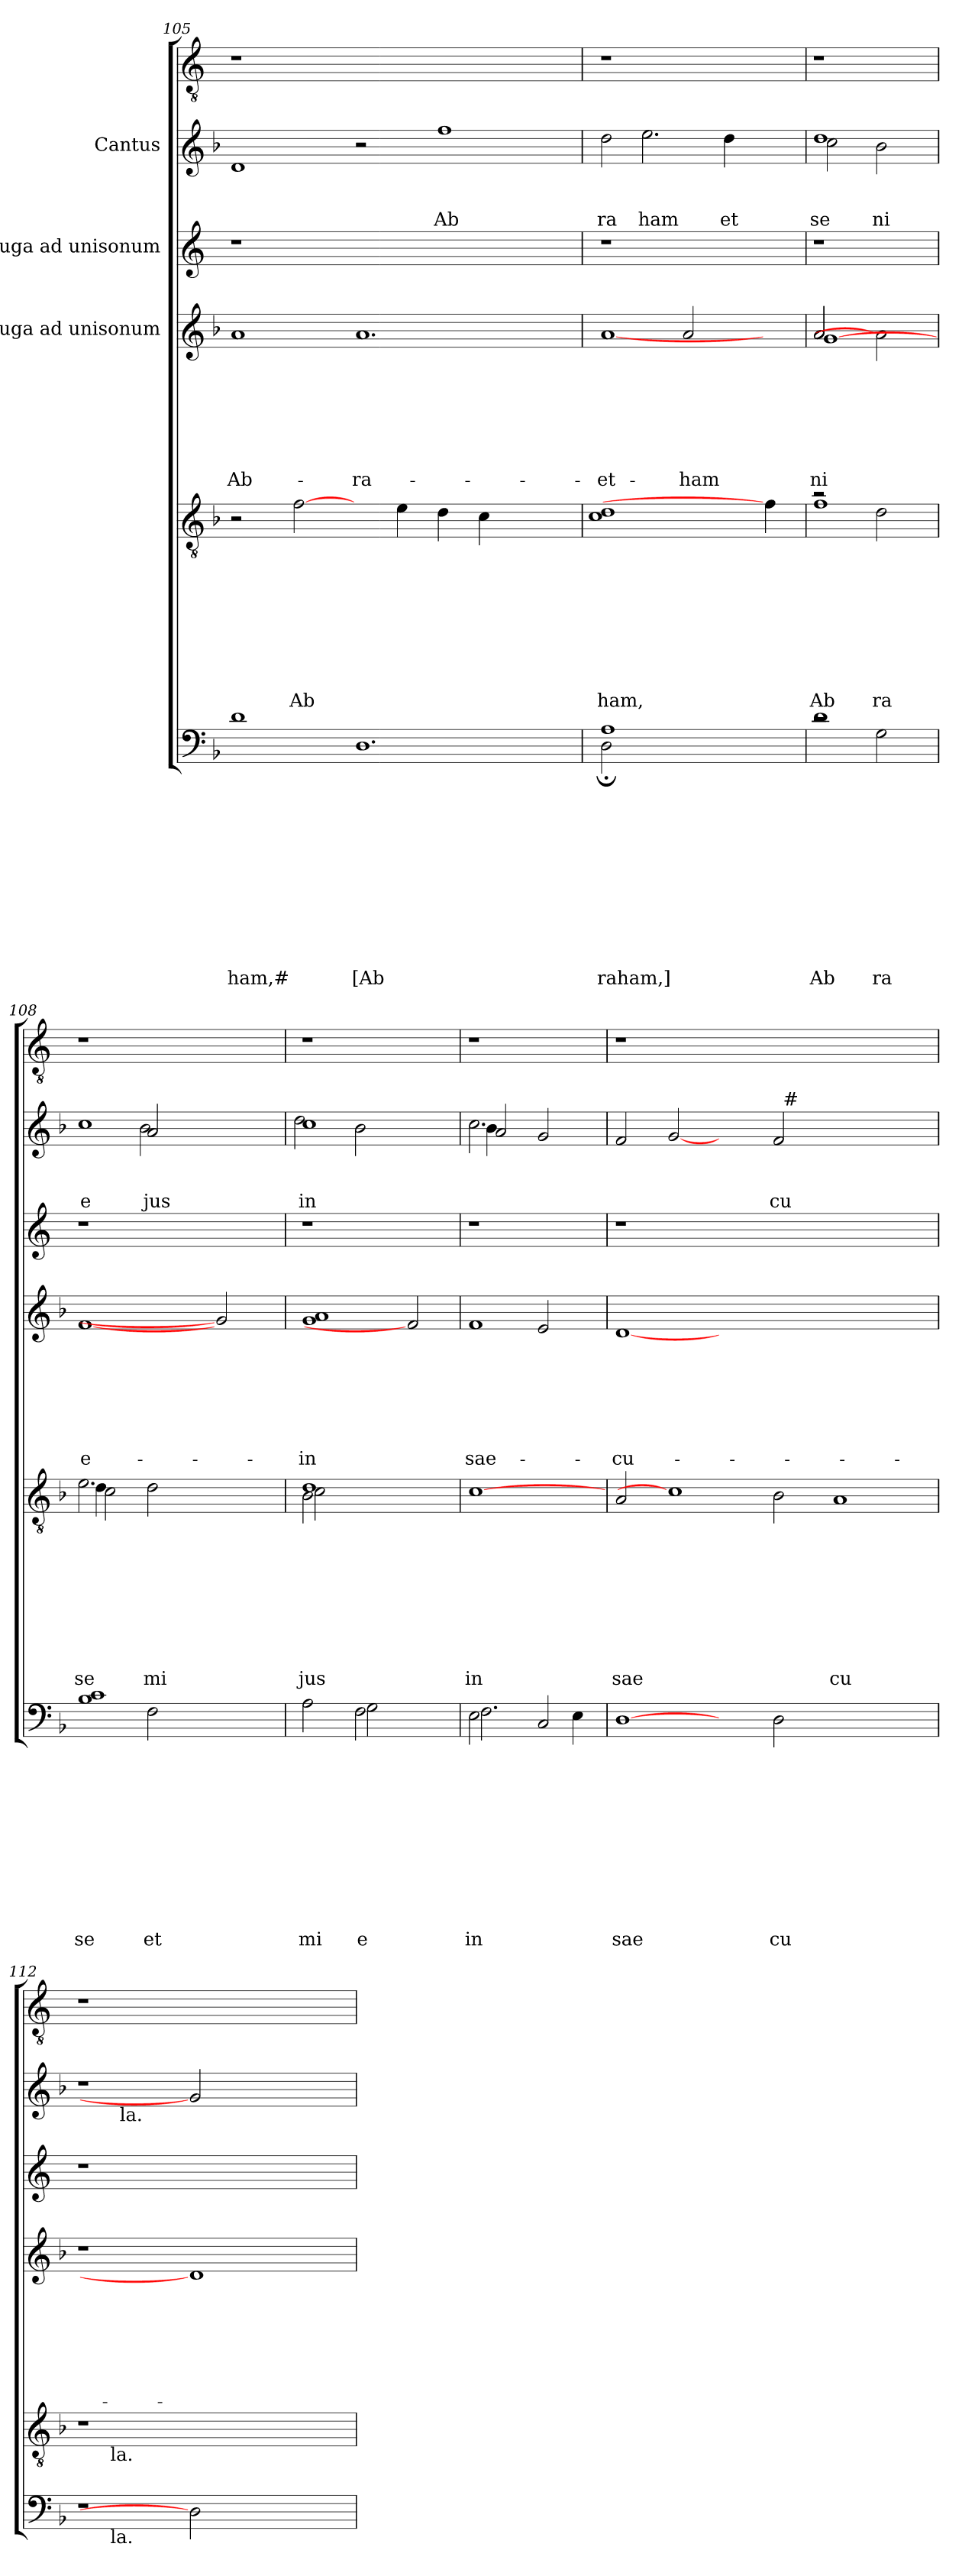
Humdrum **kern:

**kern	**text	**text	**text	**text	**text	**text	**text	**text	**text	**text	**text	**kern	**text	**text	**text	**text	**text	**text	**text	**text	**text	**kern	**text	**text	**text	**text	**text	**text	**text	**kern	**kern	**text	**text	**text	**kern
*part6	*part6	*part6	*part6	*part6	*part6	*part6	*part6	*part6	*part6	*part6	*part6	*part5	*part5	*part5	*part5	*part5	*part5	*part5	*part5	*part5	*part5	*part4	*part4	*part4	*part4	*part4	*part4	*part4	*part4	*part3	*part2	*part2	*part2	*part2	*part1
*staff6	*staff6	*staff6	*staff6	*staff6	*staff6	*staff6	*staff6	*staff6	*staff6	*staff6	*staff6	*staff5	*staff5	*staff5	*staff5	*staff5	*staff5	*staff5	*staff5	*staff5	*staff5	*staff4	*staff4	*staff4	*staff4	*staff4	*staff4	*staff4	*staff4	*staff3	*staff2	*staff2	*staff2	*staff2	*staff1
*	*	*	*	*	*	*	*	*	*	*	*	*	*	*	*	*	*	*	*	*	*	*I"Fuga ad unisonum	*	*	*	*	*	*	*	*I"Fuga ad unisonum	*I"Cantus	*	*	*	*
!!LO:PB:g=z
*clefF4	*	*	*	*	*	*	*	*	*	*	*	*clefGv2	*	*	*	*	*	*	*	*	*	*clefG2	*	*	*	*	*	*	*	*clefG2	*clefG2	*	*	*	*clefGv2
*k[b-]	*	*	*	*	*	*	*	*	*	*	*	*k[b-]	*	*	*	*	*	*	*	*	*	*k[b-]	*	*	*	*	*	*	*	*k[]	*k[b-]	*	*	*	*k[]
*F:	*	*	*	*	*	*	*	*	*	*	*	*F:	*	*	*	*	*	*	*	*	*	*F:	*	*	*	*	*	*	*	*C:	*F:	*	*	*	*C:
=105	=105	=105	=105	=105	=105	=105	=105	=105	=105	=105	=105	=105	=105	=105	=105	=105	=105	=105	=105	=105	=105	=105	=105	=105	=105	=105	=105	=105	=105	=105	=105	=105	=105	=105	=105
!	!	!	!	!	!	!	!	!	!	!	!LO:LY:b:rj	!	!	!	!	!	!	!	!	!	!	!	!	!	!	!	!	!	!LO:LY:b	!	!	!	!	!	!
1d	.	.	.	.	.	.	.	.	.	.	ham,#	2r	.	.	.	.	.	.	.	.	.	1a	.	.	.	.	.	.	Ab-	1r	1d	.	.	.	1r
!	!	!	!	!	!	!	!	!	!	!	!	!	!	!	!	!	!	!	!	!	!LO:LY:b	!	!	!	!	!	!	!	!	!	!	!	!	!	!
.	.	.	.	.	.	.	.	.	.	.	.	[2f\	.	.	.	.	.	.	.	.	Ab	.	.	.	.	.	.	.	.	.	.	.	.	.	.
!	!	!	!	!	!	!	!	!	!	!	!LO:LY:b	!	!	!	!	!	!	!	!	!	!	!	!	!	!	!	!	!	!LO:LY:b	!	!	!	!	!	!
1.D	.	.	.	.	.	.	.	.	.	.	[Ab	4ryy	.	.	.	.	.	.	.	.	.	1.a	.	.	.	.	.	.	-ra-	1.ryy	2r	.	.	.	1.ryy
.	.	.	.	.	.	.	.	.	.	.	.	4e\	.	.	.	.	.	.	.	.	.	.	.	.	.	.	.	.	.	.	.	.	.	.	.
!	!	!	!	!	!	!	!	!	!	!	!	!	!	!	!	!	!	!	!	!	!	!	!	!	!	!	!	!	!	!	!	!	!	!LO:LY:b	!
.	.	.	.	.	.	.	.	.	.	.	.	4d\	.	.	.	.	.	.	.	.	.	.	.	.	.	.	.	.	.	.	1ff	.	.	Ab	.
.	.	.	.	.	.	.	.	.	.	.	.	4c\	.	.	.	.	.	.	.	.	.	.	.	.	.	.	.	.	.	.	.	.	.	.	.
.	.	.	.	.	.	.	.	.	.	.	.	2ryy	.	.	.	.	.	.	.	.	.	.	.	.	.	.	.	.	.	.	.	.	.	.	.
=106	=106	=106	=106	=106	=106	=106	=106	=106	=106	=106	=106	=106	=106	=106	=106	=106	=106	=106	=106	=106	=106	=106	=106	=106	=106	=106	=106	=106	=106	=106	=106	=106	=106	=106	=106
*^	*	*	*	*	*	*	*	*	*	*	*	*	*	*	*	*	*	*	*	*	*	*	*	*	*	*	*	*	*	*	*	*	*	*	*
!	!	!	!	!	!	!	!	!	!	!	!	!LO:LY:b	!	!	!	!	!	!	!	!	!	!LO:LY:b	!	!	!	!	!	!	!	!LO:LY:b	!	!	!	!	!LO:LY:b	!
*	*	*	*	*	*	*	*	*	*	*	*	*	*	*	*	*	*	*	*	*	*	*	*^	*	*	*	*	*	*	*	*	*^	*	*	*	*
*	*	*	*	*	*	*	*	*	*	*	*	*	*	*	*	*	*	*	*	*	*	*	*	*	*	*	*	*	*	*	*	*	*	*^	*	*	*	*
1A	2D;\	.	.	.	.	.	.	.	.	.	.	raham,]	1c 1d	.	.	.	.	.	.	.	.	ham,	2ryy	[1a	.	.	.	.	.	.	et	1r	2dd\	4ryy	2.ryy	.	.	ra	1r
!	!	!	!	!	!	!	!	!	!	!	!	!	!	!	!	!	!	!	!	!	!	!	!	!	!	!	!	!	!	!	!	!	!	!	!	!	!	!LO:LY:b	!
.	.	.	.	.	.	.	.	.	.	.	.	.	.	.	.	.	.	.	.	.	.	.	.	.	.	.	.	.	.	.	.	.	.	2.ee\	.	.	.	ham	.
!	!	!	!	!	!	!	!	!	!	!	!	!	!	!	!	!	!	!	!	!	!	!	!	!	!	!	!	!	!	!	!LO:LY:b	!	!	!	!	!	!	!	!
.	4ryy	.	.	.	.	.	.	.	.	.	.	.	.	.	.	.	.	.	.	.	.	.	2a/	.	.	.	.	.	.	.	-ham	.	4ryy	.	.	.	.	.	.
!	!	!	!	!	!	!	!	!	!	!	!	!	!	!	!	!	!	!	!	!	!	!	!	!	!	!	!	!	!	!	!	!	!	!	!	!	!	!LO:LY:b	!
.	2ryy	.	.	.	.	.	.	.	.	.	.	.	.	.	.	.	.	.	.	.	.	.	.	.	.	.	.	.	.	.	.	.	2ryy	.	4dd\	.	.	et	.
4ryy	.	.	.	.	.	.	.	.	.	.	.	.	4f\]	.	.	.	.	.	.	.	.	.	4ryy	4ryy	.	.	.	.	.	.	.	4ryy	.	4ryy	4ryy	.	.	.	4ryy
=107	=107	=107	=107	=107	=107	=107	=107	=107	=107	=107	=107	=107	=107	=107	=107	=107	=107	=107	=107	=107	=107	=107	=107	=107	=107	=107	=107	=107	=107	=107	=107	=107	=107	=107	=107	=107	=107	=107	=107
!	!	!	!	!	!	!	!	!	!	!	!	!LO:LY:b	!	!	!	!	!	!	!	!	!	!LO:LY:b	!	!	!	!	!	!	!	!	!LO:LY:b	!	!	!	!	!	!	!	!
*	*	*	*	*	*	*	*	*	*	*	*	*	*^	*	*	*	*	*	*	*	*	*	*	*	*	*	*	*	*	*	*	*	*	*	*	*	*	*	*
!	!	!	!	!	!	!	!	!	!	!	!	!	!	!	!	!	!	!	!	!	!	!	!	!	!	!	!	!	!	!	!	!LO:LY:b	!	!	!	!	!	!	!	!
*	*	*	*	*	*	*	*	*	*	*	*	*	*	*	*	*	*	*	*	*	*	*	*	*	*^	*	*	*	*	*	*	*	*	*	*	*	*	*	*	*
!	!	!	!	!	!	!	!	!	!	!	!	!	!	!	!	!	!	!	!	!	!	!	!	!	!	!	!	!	!	!	!	!	!LO:LY:b	!	!	!	!	!	!	!LO:LY:b	!
!	!	!	!	!	!	!	!	!	!	!	!	!	!	!	!	!	!	!	!	!	!	!	!	!	!	!	!	!	!	!	!	!	!	!	!	!	!	!	!	!LO:LY:b	!
*	*	*	*	*	*	*	*	*	*	*	*	*	*	*	*	*	*	*	*	*	*	*	*	*	*	*	*	*	*	*	*	*	*	*	*	*v	*v	*	*	*	*
2rc	1d	.	.	.	.	.	.	.	.	.	.	Ab	2ra	1f	.	.	.	.	.	.	.	.	Ab	2a/	2a/	[1g	.	.	.	.	.	.	-ni	1r	1dd	2cc\	.	.	se	1r
!	!	!	!	!	!	!	!	!	!	!	!	!LO:LY:b	!	!	!	!	!	!	!	!	!	!	!LO:LY:b	!	!	!	!	!	!	!	!	!	!	!	!	!	!	!	!LO:LY:b	!
2G\	.	.	.	.	.	.	.	.	.	.	.	ra	2d\	.	.	.	.	.	.	.	.	.	ra	2ryy	2a]	.	.	.	.	.	.	.	.	.	.	2b-\	.	.	ni	.
*	*	*	*	*	*	*	*	*	*	*	*	*	*v	*v	*	*	*	*	*	*	*	*	*	*	*	*	*	*	*	*	*	*	*	*	*	*	*	*	*	*
*	*	*	*	*	*	*	*	*	*	*	*	*	*	*	*	*	*	*	*	*	*	*	*	*v	*v	*	*	*	*	*	*	*	*	*	*	*	*	*	*
=108	=108	=108	=108	=108	=108	=108	=108	=108	=108	=108	=108	=108	=108	=108	=108	=108	=108	=108	=108	=108	=108	=108	=108	=108	=108	=108	=108	=108	=108	=108	=108	=108	=108	=108	=108	=108	=108	=108
!	!	!	!	!	!	!	!	!	!	!	!	!LO:LY:b	!	!	!	!	!	!	!	!	!	!LO:LY:b	!	!	!	!	!	!	!	!	!	!	!	!	!	!	!	!
*	*	*	*	*	*	*	*	*	*	*	*	*	*^	*	*	*	*	*	*	*	*	*	*	*	*	*	*	*	*	*	*	*	*	*	*	*	*	*
!	!	!	!	!	!	!	!	!	!	!	!	!	!	!	!	!	!	!	!	!	!	!	!LO:LY:b	!	!	!	!	!	!	!	!	!	!	!	!	!	!	!	!
*	*	*	*	*	*	*	*	*	*	*	*	*	*	*^	*	*	*	*	*	*	*	*	*	*	*	*	*	*	*	*	*	*	*	*	*	*	*	*	*
!	!	!	!	!	!	!	!	!	!	!	!	!	!	!	!	!	!	!	!	!	!	!	!	!LO:LY:b	!	!	!	!	!	!	!	!	!LO:LY:b	!	!	!	!	!	!LO:LY:b	!
*	*	*	*	*	*	*	*	*	*	*	*	*	*	*	*	*	*	*	*	*	*	*	*	*	*v	*v	*	*	*	*	*	*	*	*	*	*^	*	*	*	*
1B- 1c	2ryy	.	.	.	.	.	.	.	.	.	.	se	2.e\	4d\	2c\	.	.	.	.	.	.	.	.	se	[1f	.	.	.	.	.	.	e-	1r	1cc	2ryy	2ryy	.	.	e	1r
.	.	.	.	.	.	.	.	.	.	.	.	.	.	2ryy	.	.	.	.	.	.	.	.	.	.	.	.	.	.	.	.	.	.	.	.	.	.	.	.	.	.
!	!	!	!	!	!	!	!	!	!	!	!	!LO:LY:b	!	!	!	!	!	!	!	!	!	!	!	!LO:LY:b	!	!	!	!	!	!	!	!	!	!	!	!	!	!	!LO:LY:b	!
.	2F\	.	.	.	.	.	.	.	.	.	.	et	.	.	2d\	.	.	.	.	.	.	.	.	mi	.	.	.	.	.	.	.	.	.	.	2a/	2b-\	.	.	jus	.
.	.	.	.	.	.	.	.	.	.	.	.	.	2ryy	2.ryy	.	.	.	.	.	.	.	.	.	.	.	.	.	.	.	.	.	.	.	.	.	.	.	.	.	.
2ryy	2ryy	.	.	.	.	.	.	.	.	.	.	.	.	.	2ryy	.	.	.	.	.	.	.	.	.	2g]	.	.	.	.	.	.	.	2ryy	2ryy	2ryy	2ryy	.	.	.	2ryy
.	.	.	.	.	.	.	.	.	.	.	.	.	4ryy	.	.	.	.	.	.	.	.	.	.	.	.	.	.	.	.	.	.	.	.	.	.	.	.	.	.	.
*	*	*	*	*	*	*	*	*	*	*	*	*	*	*	*	*	*	*	*	*	*	*	*	*	*	*	*	*	*	*	*	*	*	*v	*v	*v	*	*	*	*
=109	=109	=109	=109	=109	=109	=109	=109	=109	=109	=109	=109	=109	=109	=109	=109	=109	=109	=109	=109	=109	=109	=109	=109	=109	=109	=109	=109	=109	=109	=109	=109	=109	=109	=109	=109	=109	=109	=109
!	!	!	!	!	!	!	!	!	!	!	!	!LO:LY:b	!	!	!	!	!	!	!	!	!	!	!	!LO:LY:b	!	!	!	!	!	!	!	!	!	!	!	!	!	!
!	!	!	!	!	!	!	!	!	!	!	!	!	!	!	!	!	!	!	!	!	!	!	!	!LO:LY:b	!	!	!	!	!	!	!	!	!	!	!	!	!	!
!	!	!	!	!	!	!	!	!	!	!	!	!	!	!	!	!	!	!	!	!	!	!	!	!LO:LY:b	!	!	!	!	!	!	!	!LO:LY:b	!	!	!	!	!LO:LY:b	!
*	*	*	*	*	*	*	*	*	*	*	*	*	*	*	*	*	*	*	*	*	*	*	*	*	*	*	*	*	*	*	*	*	*	*^	*	*	*	*
!	!	!	!	!	!	!	!	!	!	!	!	!	!	!	!	!	!	!	!	!	!	!	!	!	!	!	!	!	!	!	!	!	!	!	!	!	!	!LO:LY:b	!
2A\	2ryy	.	.	.	.	.	.	.	.	.	.	mi	2B-\	2c\	1d	.	.	.	.	.	.	.	.	jus	1g 1a	.	.	.	.	.	.	in	1r	1cc	2dd\	.	.	in	1r
!	!	!	!	!	!	!	!	!	!	!	!	!LO:LY:b	!	!	!	!	!	!	!	!	!	!	!	!	!	!	!	!	!	!	!	!	!	!	!	!	!	!	!
!	!	!	!	!	!	!	!	!	!	!	!	!LO:LY:b	!	!	!	!	!	!	!	!	!	!	!	!	!	!	!	!	!	!	!	!	!	!	!	!	!	!	!
2F\	2G\	.	.	.	.	.	.	.	.	.	.	e	2ryy	2ryy	.	.	.	.	.	.	.	.	.	.	.	.	.	.	.	.	.	.	.	.	2b-\	.	.	.	.
2ryy	2ryy	.	.	.	.	.	.	.	.	.	.	.	2ryy	2ryy	2ryy	.	.	.	.	.	.	.	.	.	2f]	.	.	.	.	.	.	.	2ryy	2ryy	2ryy	.	.	.	2ryy
=110	=110	=110	=110	=110	=110	=110	=110	=110	=110	=110	=110	=110	=110	=110	=110	=110	=110	=110	=110	=110	=110	=110	=110	=110	=110	=110	=110	=110	=110	=110	=110	=110	=110	=110	=110	=110	=110	=110	=110
!	!	!	!	!	!	!	!	!	!	!	!	!LO:LY:b	!	!	!	!	!	!	!	!	!	!	!	!	!	!	!	!	!	!	!	!	!	!	!	!	!	!	!
!	!	!	!	!	!	!	!	!	!	!	!	!LO:LY:b	!	!	!	!	!	!	!	!	!	!	!	!LO:LY:b	!	!	!	!	!	!	!	!LO:LY:b	!	!	!	!	!	!	!
*	*	*	*	*	*	*	*	*	*	*	*	*	*v	*v	*v	*	*	*	*	*	*	*	*	*	*^	*	*	*	*	*	*	*	*	*	*^	*	*	*	*
2E\	2.F\	.	.	.	.	.	.	.	.	.	.	in	[1c	.	.	.	.	.	.	.	.	in	1f	2ryy	.	.	.	.	.	.	sae-	1r	2.cc\	4b-\	2a/	.	.	.	1r
.	.	.	.	.	.	.	.	.	.	.	.	.	.	.	.	.	.	.	.	.	.	.	.	.	.	.	.	.	.	.	.	.	.	2.ryy	.	.	.	.	.
2C/	.	.	.	.	.	.	.	.	.	.	.	.	.	.	.	.	.	.	.	.	.	.	.	2e/	.	.	.	.	.	.	.	.	.	.	2g/	.	.	.	.
.	4E\	.	.	.	.	.	.	.	.	.	.	.	.	.	.	.	.	.	.	.	.	.	.	.	.	.	.	.	.	.	.	.	4ryy	.	.	.	.	.	.
*	*	*	*	*	*	*	*	*	*	*	*	*	*	*	*	*	*	*	*	*	*	*	*v	*v	*	*	*	*	*	*	*	*	*v	*v	*v	*	*	*	*
!!LO:LB:g=z
=111	=111	=111	=111	=111	=111	=111	=111	=111	=111	=111	=111	=111	=111	=111	=111	=111	=111	=111	=111	=111	=111	=111	=111	=111	=111	=111	=111	=111	=111	=111	=111	=111	=111	=111	=111	=111
!	!	!	!	!	!	!	!	!	!	!	!	!LO:LY:b	!	!	!	!	!	!	!	!	!	!LO:LY:b	!	!	!	!	!	!	!	!LO:LY:b	!	!	!	!	!	!
*v	*v	*	*	*	*	*	*	*	*	*	*	*	*	*	*	*	*	*	*	*	*	*	*	*	*	*	*	*	*	*	*	*^	*	*	*	*
[1D	.	.	.	.	.	.	.	.	.	.	sae	2A/	.	.	.	.	.	.	.	.	sae	[1d	.	.	.	.	.	.	-cu-	1r	2f/	1ryy	.	.	.	1r
.	.	.	.	.	.	.	.	.	.	.	.	1c]	.	.	.	.	.	.	.	.	.	.	.	.	.	.	.	.	.	.	[2g	.	.	.	.	.
2ryy	.	.	.	.	.	.	.	.	.	.	.	.	.	.	.	.	.	.	.	.	.	0ryy	.	.	.	.	.	.	.	0ryy	2ryy	2ryy	.	.	.	0ryy
!	!	!	!	!	!	!	!	!	!	!	!LO:LY:b	!	!	!	!	!	!	!	!	!	!	!	!	!	!	!	!	!	!	!	!	!	!	!	!LO:LY:b	!
2D\	.	.	.	.	.	.	.	.	.	.	cu	2B-\	.	.	.	.	.	.	.	.	.	.	.	.	.	.	.	.	.	.	2f/	32ryy	.	.	cu	.
!	!	!	!	!	!	!	!	!	!	!	!	!	!	!	!	!	!	!	!	!	!	!	!	!	!	!	!	!	!	!	!	!LO:TX:a:t=#	!	!	!	!
.	.	.	.	.	.	.	.	.	.	.	.	.	.	.	.	.	.	.	.	.	.	.	.	.	.	.	.	.	.	.	.	1ryy	.	.	.	.
!	!	!	!	!	!	!	!	!	!	!	!	!	!	!	!	!	!	!	!	!	!LO:LY:b	!	!	!	!	!	!	!	!	!	!	!	!	!	!	!
1ryy	.	.	.	.	.	.	.	.	.	.	.	1A	.	.	.	.	.	.	.	.	cu	.	.	.	.	.	.	.	.	.	1ryy	.	.	.	.	.
.	.	.	.	.	.	.	.	.	.	.	.	.	.	.	.	.	.	.	.	.	.	.	.	.	.	.	.	.	.	.	.	4...ryy	.	.	.	.
=112	=112	=112	=112	=112	=112	=112	=112	=112	=112	=112	=112	=112	=112	=112	=112	=112	=112	=112	=112	=112	=112	=112	=112	=112	=112	=112	=112	=112	=112	=112	=112	=112	=112	=112	=112	=112
*^	*	*	*	*	*	*	*	*	*	*	*	*^	*	*	*	*	*	*	*	*	*	*	*	*	*	*	*	*	*	*	*	*	*	*	*	*
1r	8ryy	.	.	.	.	.	.	.	.	.	.	.	1r	8ryy	.	.	.	.	.	.	.	.	.	1r	.	.	.	.	.	.	.	1r	1r	8.ryy	.	.	.	1r
.	32ryy	.	.	.	.	.	.	.	.	.	.	.	.	32ryy	.	.	.	.	.	.	.	.	.	.	.	.	.	.	.	.	.	.	.	.	.	.	.	.
!	!	!	!	!	!	!	!	!	!	!	!	!	!	!LO:TX:b:t=la.	!	!	!	!	!	!	!	!	!	!	!	!	!	!	!	!	!	!	!	!	!	!	!	!
!	!LO:TX:b:t=la.	!	!	!	!	!	!	!	!	!	!	!	!	!	!	!	!	!	!	!	!	!	!	!	!	!	!	!	!	!	!	!	!	!	!	!	!	!
.	1ryy	.	.	.	.	.	.	.	.	.	.	.	.	1ryy	.	.	.	.	.	.	.	.	.	.	.	.	.	.	.	.	.	.	.	.	.	.	.	.
!	!	!	!	!	!	!	!	!	!	!	!	!	!	!	!	!	!	!	!	!	!	!	!	!	!	!	!	!	!	!	!	!	!	!LO:TX:b:t=la.	!	!	!	!
.	.	.	.	.	.	.	.	.	.	.	.	.	.	.	.	.	.	.	.	.	.	.	.	.	.	.	.	.	.	.	.	.	.	1ryy	.	.	.	.
2D]	.	.	.	.	.	.	.	.	.	.	.	.	1ryy	.	.	.	.	.	.	.	.	.	.	1d]	.	.	.	.	.	.	.	1ryy	2g]	.	.	.	.	1ryy
.	2ryy	.	.	.	.	.	.	.	.	.	.	.	.	2ryy	.	.	.	.	.	.	.	.	.	.	.	.	.	.	.	.	.	.	.	.	.	.	.	.
.	.	.	.	.	.	.	.	.	.	.	.	.	.	.	.	.	.	.	.	.	.	.	.	.	.	.	.	.	.	.	.	.	.	2ryy	.	.	.	.
2ryy	.	.	.	.	.	.	.	.	.	.	.	.	.	.	.	.	.	.	.	.	.	.	.	.	.	.	.	.	.	.	.	.	2ryy	.	.	.	.	.
.	4ryy	.	.	.	.	.	.	.	.	.	.	.	.	4ryy	.	.	.	.	.	.	.	.	.	.	.	.	.	.	.	.	.	.	.	.	.	.	.	.
.	.	.	.	.	.	.	.	.	.	.	.	.	.	.	.	.	.	.	.	.	.	.	.	.	.	.	.	.	.	.	.	.	.	4ryy	.	.	.	.
.	16.ryy	.	.	.	.	.	.	.	.	.	.	.	.	16.ryy	.	.	.	.	.	.	.	.	.	.	.	.	.	.	.	.	.	.	.	.	.	.	.	.
.	.	.	.	.	.	.	.	.	.	.	.	.	.	.	.	.	.	.	.	.	.	.	.	.	.	.	.	.	.	.	.	.	.	16ryy	.	.	.	.
*v	*v	*	*	*	*	*	*	*	*	*	*	*	*	*	*	*	*	*	*	*	*	*	*	*	*	*	*	*	*	*	*	*	*v	*v	*	*	*	*
*	*	*	*	*	*	*	*	*	*	*	*	*v	*v	*	*	*	*	*	*	*	*	*	*	*	*	*	*	*	*	*	*	*	*	*	*	*
=	=	=	=	=	=	=	=	=	=	=	=	=	=	=	=	=	=	=	=	=	=	=	=	=	=	=	=	=	=	=	=	=	=	=	=
*-	*-	*-	*-	*-	*-	*-	*-	*-	*-	*-	*-	*-	*-	*-	*-	*-	*-	*-	*-	*-	*-	*-	*-	*-	*-	*-	*-	*-	*-	*-	*-	*-	*-	*-	*-
